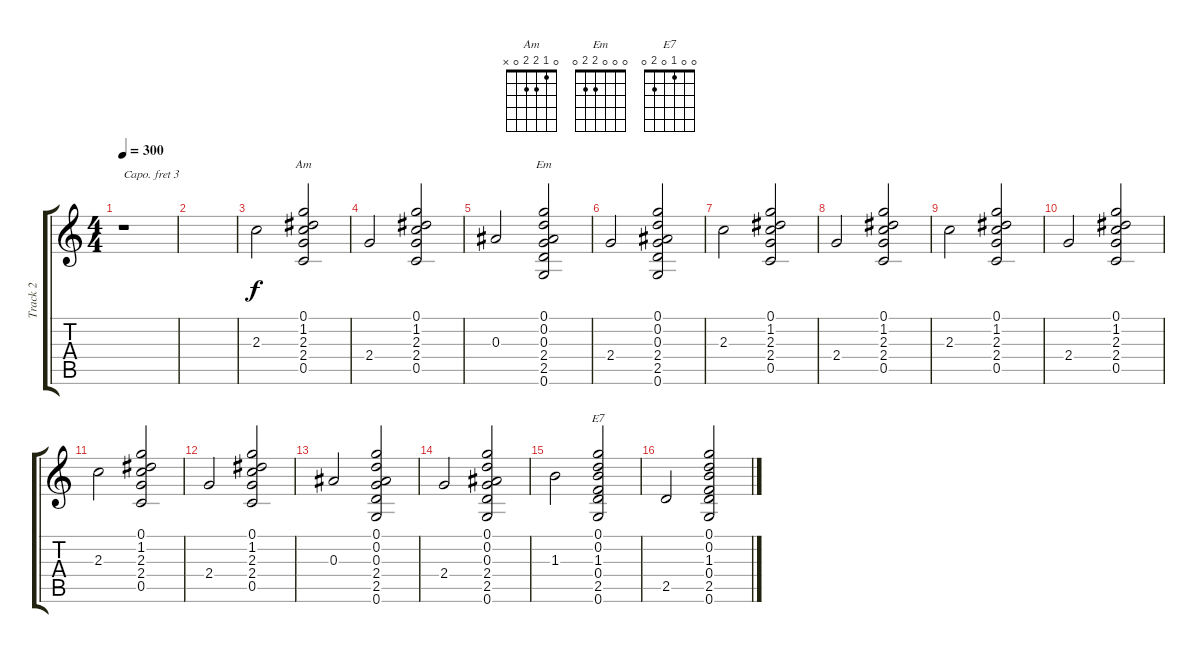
\track ("Track 2" "Track 2") {instrument acousticguitarsteel}
\staff {score tabs}
\capo 3
\tuning (E4 B3 G3 D3 A2 E2) {hide}
\chord ("Am" 0 1 2 2 0 x)
\chord ("Em" 0 0 0 2 2 0)
\chord ("E7" 0 0 1 0 2 0)
\ts (4 4)
\tempo 300
\clef g2
\ks c
r.1{dy f instrument acousticguitarsteel} |
|
2.3.2 (0.1 1.2 2.3 2.4 0.5).2{ch "Am"} |
2.4.2 (0.1 1.2 2.3 2.4 0.5).2 |
0.3.2 (0.1 0.2 0.3 2.4 2.5 0.6).2{ch "Em"} |
2.4.2 (0.1 0.2 0.3 2.4 2.5 0.6).2 |
2.3.2 (0.1 1.2 2.3 2.4 0.5).2 |
2.4.2 (0.1 1.2 2.3 2.4 0.5).2 |
2.3.2 (0.1 1.2 2.3 2.4 0.5).2 |
2.4.2 (0.1 1.2 2.3 2.4 0.5).2 |
2.3.2 (0.1 1.2 2.3 2.4 0.5).2 |
2.4.2 (0.1 1.2 2.3 2.4 0.5).2 |
0.3.2 (0.1 0.2 0.3 2.4 2.5 0.6).2 |
2.4.2 (0.1 0.2 0.3 2.4 2.5 0.6).2 |
1.3.2 (0.1 0.2 1.3 0.4 2.5 0.6).2{ch "E7"} |
2.5.2 (0.1 0.2 1.3 0.4 2.5 0.6).2
